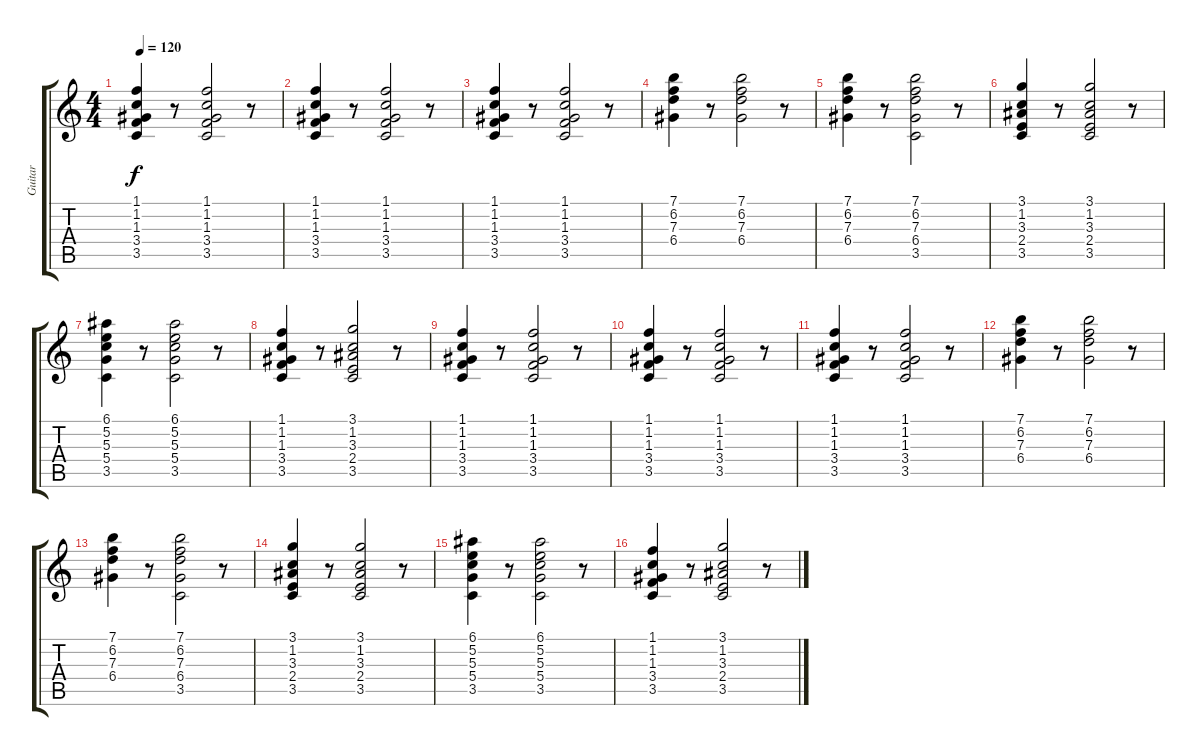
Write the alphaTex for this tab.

\track ("Guitar" "Guitar") {instrument electricguitarjazz}
\staff {score tabs}
\tuning (E4 B3 G3 D3 A2 E2) {hide}
\ts (4 4)
\tempo 120
\clef g2
\ks c
(1.1 1.2 1.3 3.4 3.5).4{dy f} r.8 (1.1 1.2 1.3 3.4 3.5).2 r.8 |
(1.1 1.2 1.3 3.4 3.5).4 r.8 (1.1 1.2 1.3 3.4 3.5).2 r.8 |
(1.1 1.2 1.3 3.4 3.5).4 r.8 (1.1 1.2 1.3 3.4 3.5).2 r.8 |
(7.1 6.2 7.3 6.4).4 r.8 (7.1 6.2 7.3 6.4).2 r.8 |
(7.1 6.2 7.3 6.4).4 r.8 (7.1 6.2 7.3 6.4 3.5).2 r.8 |
(3.1 1.2 3.3 2.4 3.5).4 r.8 (3.1 1.2 3.3 2.4 3.5).2 r.8 |
(6.1 5.2 5.3 5.4 3.5).4 r.8 (6.1 5.2 5.3 5.4 3.5).2 r.8 |
(1.1 1.2 1.3 3.4 3.5).4 r.8 (3.1 1.2 3.3 2.4 3.5).2 r.8 |
(1.1 1.2 1.3 3.4 3.5).4 r.8 (1.1 1.2 1.3 3.4 3.5).2 r.8 |
(1.1 1.2 1.3 3.4 3.5).4 r.8 (1.1 1.2 1.3 3.4 3.5).2 r.8 |
(1.1 1.2 1.3 3.4 3.5).4 r.8 (1.1 1.2 1.3 3.4 3.5).2 r.8 |
(7.1 6.2 7.3 6.4).4 r.8 (7.1 6.2 7.3 6.4).2 r.8 |
(7.1 6.2 7.3 6.4).4 r.8 (7.1 6.2 7.3 6.4 3.5).2 r.8 |
(3.1 1.2 3.3 2.4 3.5).4 r.8 (3.1 1.2 3.3 2.4 3.5).2 r.8 |
(6.1 5.2 5.3 5.4 3.5).4 r.8 (6.1 5.2 5.3 5.4 3.5).2 r.8 |
(1.1 1.2 1.3 3.4 3.5).4 r.8 (3.1 1.2 3.3 2.4 3.5).2 r.8
